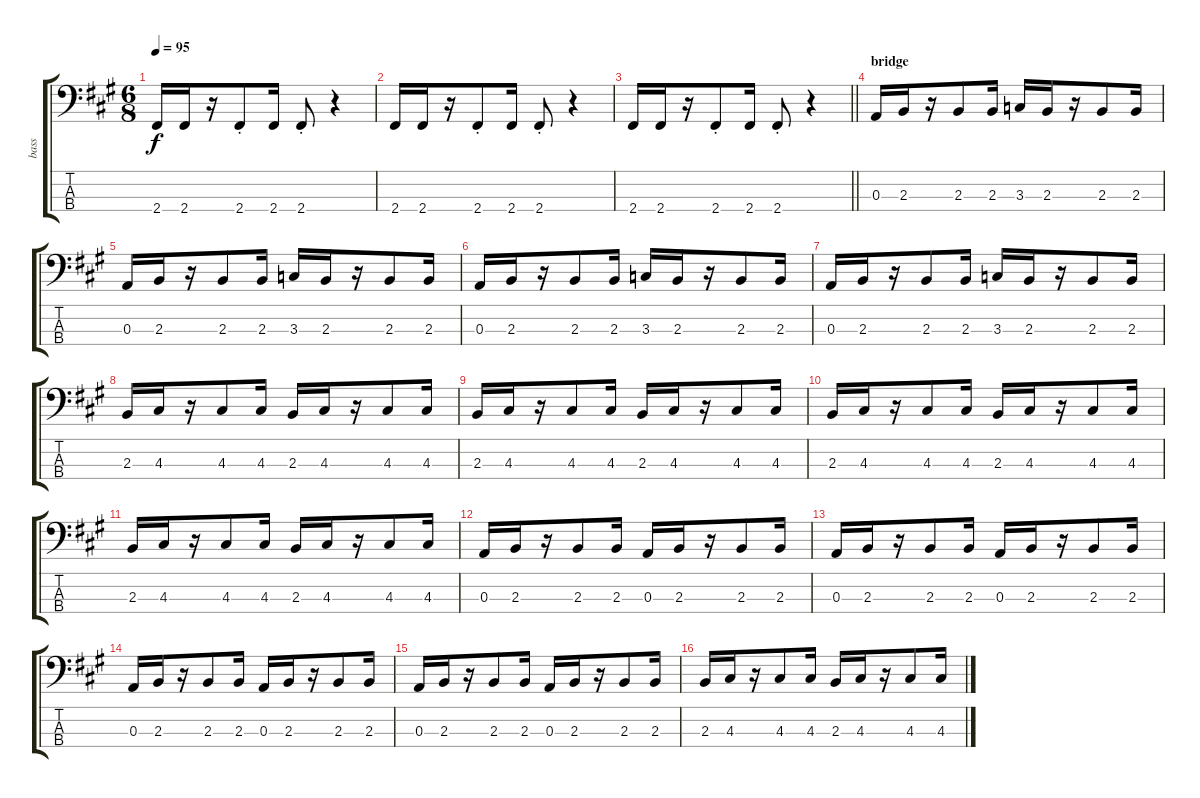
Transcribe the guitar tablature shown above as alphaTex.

\track ("bass" "bass") {instrument electricbassfinger}
\staff {score tabs}
\tuning (G2 D2 A1 E1) {hide}
\ts (6 8)
\tempo 95
\clef f4
\ks a
2.4.16{dy f} 2.4.16 r.16 2.4{st}.8 2.4.16 2.4{st}.8 r.4 |
2.4.16 2.4.16 r.16 2.4{st}.8 2.4.16 2.4{st}.8 r.4 |
\barLineRight lightlight
2.4.16 2.4.16 r.16 2.4{st}.8 2.4.16 2.4{st}.8 r.4 |
\section ("" "bridge")
0.3.16 2.3.16 r.16 2.3.8 2.3.16 3.3.16 2.3.16 r.16 2.3.8 2.3.16 |
0.3.16 2.3.16 r.16 2.3.8 2.3.16 3.3.16 2.3.16 r.16 2.3.8 2.3.16 |
0.3.16 2.3.16 r.16 2.3.8 2.3.16 3.3.16 2.3.16 r.16 2.3.8 2.3.16 |
0.3.16 2.3.16 r.16 2.3.8 2.3.16 3.3.16 2.3.16 r.16 2.3.8 2.3.16 |
2.3.16 4.3.16 r.16 4.3.8 4.3.16 2.3.16 4.3.16 r.16 4.3.8 4.3.16 |
2.3.16 4.3.16 r.16 4.3.8 4.3.16 2.3.16 4.3.16 r.16 4.3.8 4.3.16 |
2.3.16 4.3.16 r.16 4.3.8 4.3.16 2.3.16 4.3.16 r.16 4.3.8 4.3.16 |
2.3.16 4.3.16 r.16 4.3.8 4.3.16 2.3.16 4.3.16 r.16 4.3.8 4.3.16 |
0.3.16 2.3.16 r.16 2.3.8 2.3.16 0.3.16 2.3.16 r.16 2.3.8 2.3.16 |
0.3.16 2.3.16 r.16 2.3.8 2.3.16 0.3.16 2.3.16 r.16 2.3.8 2.3.16 |
0.3.16 2.3.16 r.16 2.3.8 2.3.16 0.3.16 2.3.16 r.16 2.3.8 2.3.16 |
0.3.16 2.3.16 r.16 2.3.8 2.3.16 0.3.16 2.3.16 r.16 2.3.8 2.3.16 |
2.3.16 4.3.16 r.16 4.3.8 4.3.16 2.3.16 4.3.16 r.16 4.3.8 4.3.16
